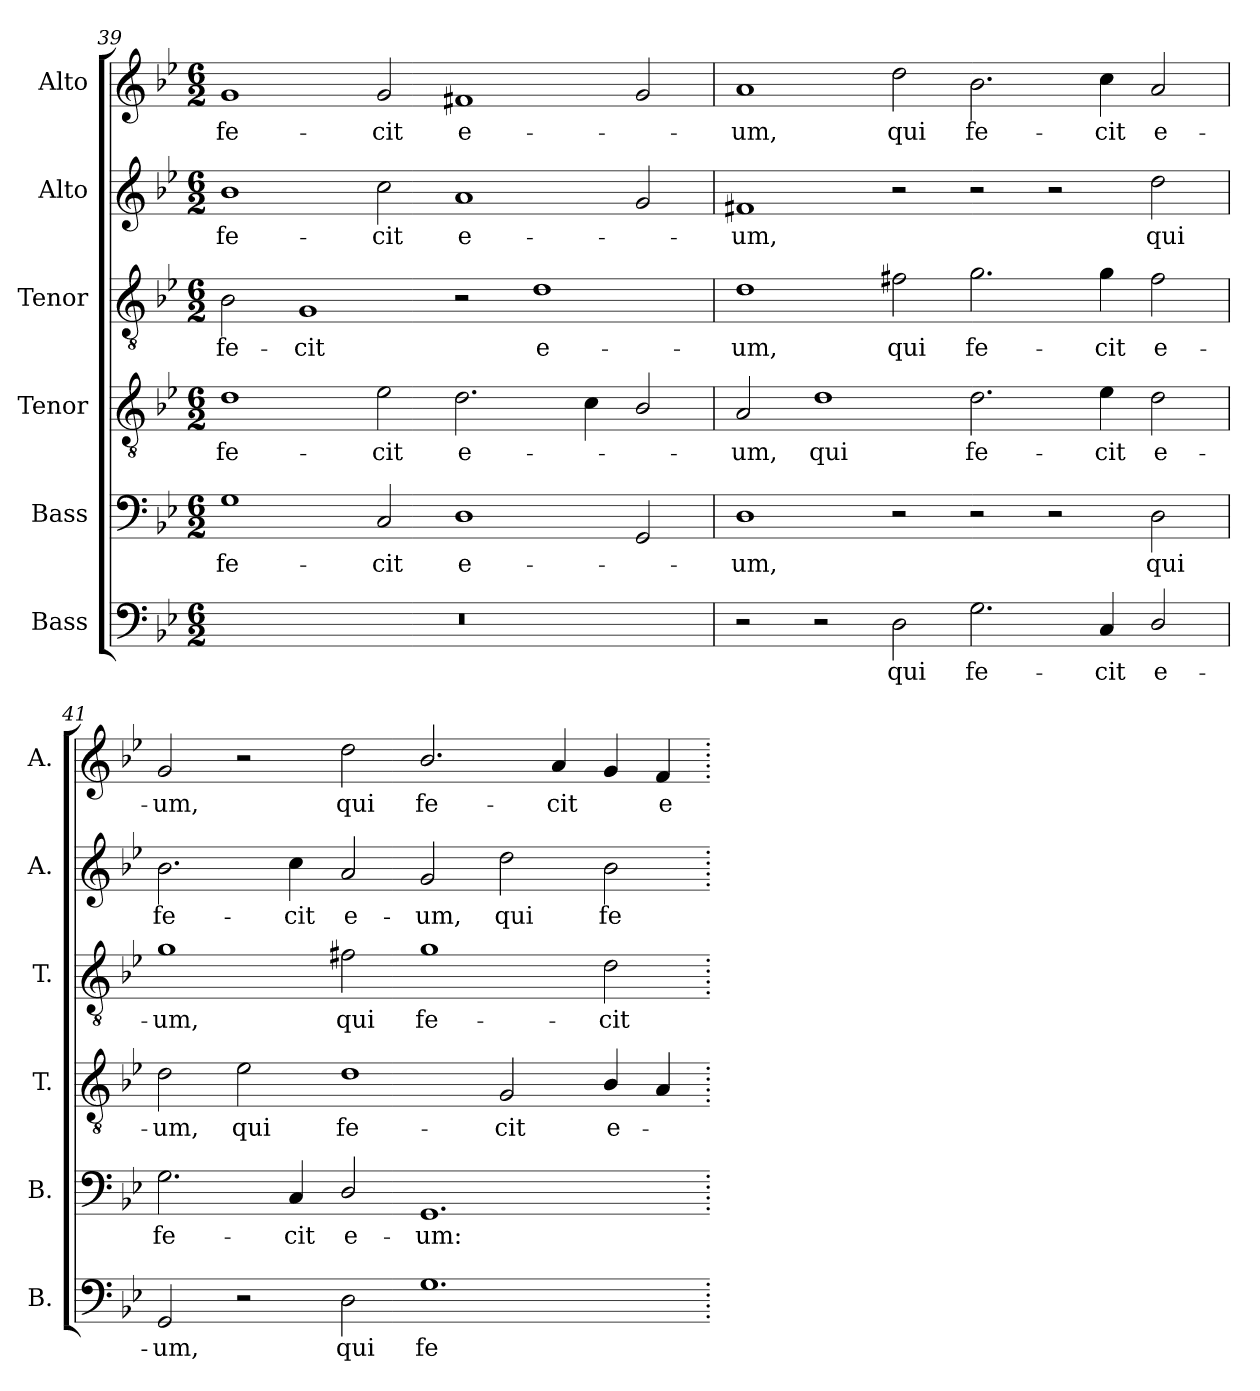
**kern	**text	**kern	**text	**kern	**text	**kern	**text	**kern	**text	**kern	**text
*part6	*part6	*part5	*part5	*part4	*part4	*part3	*part3	*part2	*part2	*part1	*part1
*staff6	*staff6	*staff5	*staff5	*staff4	*staff4	*staff3	*staff3	*staff2	*staff2	*staff1	*staff1
*I"Bass	*	*I"Bass	*	*I"Tenor	*	*I"Tenor	*	*I"Alto	*	*I"Alto	*
*I'B.	*	*I'B.	*	*I'T.	*	*I'T.	*	*I'A.	*	*I'A.	*
!!LO:LB:g=z
*clefF4	*	*clefF4	*	*clefGv2	*	*clefGv2	*	*clefG2	*	*clefG2	*
*	*	*	*	*ITrd7c12	*	*ITrd7c12	*	*	*	*	*
*k[b-e-]	*	*k[b-e-]	*	*k[b-e-]	*	*k[b-e-]	*	*k[b-e-]	*	*k[b-e-]	*
*B-:	*	*B-:	*	*B-:	*	*B-:	*	*B-:	*	*B-:	*
*M6/2	*	*M6/2	*	*M6/2	*	*M6/2	*	*M6/2	*	*M6/2	*
=39	=39	=39	=39	=39	=39	=39	=39	=39	=39	=39	=39
!LO:N:vis=1	!	!	!	!	!	!	!	!	!	!	!
!	!	!	!LO:LY:b:color=#000000	!	!	!	!	!	!	!	!
!	!	!	!	!	!LO:LY:b:color=#000000	!	!	!	!	!	!
!	!	!	!	!	!	!	!LO:LY:b:color=#000000	!	!	!	!
!	!	!	!	!	!	!	!	!	!LO:LY:b:color=#000000	!	!
!	!	!	!	!	!	!	!	!	!	!	!LO:LY:b:color=#000000
0.r	.	1Gi	fe-	1Di	fe-	2BB-i\	fe-	1b-i	fe-	1gi	fe-
!	!	!	!	!	!	!	!LO:LY:b:color=#000000	!	!	!	!
.	.	.	.	.	.	1GGi	-cit	.	.	.	.
!	!	!	!LO:LY:b:color=#000000	!	!	!	!	!	!	!	!
!	!	!	!	!	!LO:LY:b:color=#000000	!	!	!	!	!	!
!	!	!	!	!	!	!	!	!	!LO:LY:b:color=#000000	!	!
!	!	!	!	!	!	!	!	!	!	!	!LO:LY:b:color=#000000
.	.	2Ci/	-cit	2E-i\	-cit	.	.	2cci\	-cit	2gi/	-cit
!	!	!	!LO:LY:b:color=#000000	!	!	!	!	!	!	!	!
!	!	!	!	!	!LO:LY:b:color=#000000	!	!	!	!	!	!
!	!	!	!	!	!	!	!	!	!LO:LY:b:color=#000000	!	!
!	!	!	!	!	!	!	!	!	!	!	!LO:LY:b:color=#000000
.	.	1Di	e-	2.Di\	e-	2r	.	1ai	e-	1f#Xi	e-
!	!	!	!	!	!	!	!LO:LY:b:color=#000000	!	!	!	!
.	.	.	.	.	.	1Di	e-	.	.	.	.
.	.	.	.	4Ci\	.	.	.	.	.	.	.
.	.	2GGi/	.	2BB-i/	.	.	.	2gi/	.	2gi/	.
=40	=40	=40	=40	=40	=40	=40	=40	=40	=40	=40	=40
!	!	!	!LO:LY:b:color=#000000	!	!	!	!	!	!	!	!
!	!	!	!	!	!LO:LY:b:color=#000000	!	!	!	!	!	!
!	!	!	!	!	!	!	!LO:LY:b:color=#000000	!	!	!	!
!	!	!	!	!	!	!	!	!	!LO:LY:b:color=#000000	!	!
!	!	!	!	!	!	!	!	!	!	!	!LO:LY:b:color=#000000
2r	.	1Di	-um,	2AAi/	-um,	1Di	-um,	1f#Xi	-um,	1ai	-um,
!	!	!	!	!	!LO:LY:b:color=#000000	!	!	!	!	!	!
2r	.	.	.	1Di	qui	.	.	.	.	.	.
!	!LO:LY:b:color=#000000	!	!	!	!	!	!	!	!	!	!
!	!	!	!	!	!	!	!LO:LY:b:color=#000000	!	!	!	!
!	!	!	!	!	!	!	!	!	!	!	!LO:LY:b:color=#000000
2Di\	qui	2r	.	.	.	2F#Xi\	qui	2r	.	2ddi\	qui
!	!LO:LY:b:color=#000000	!	!	!	!	!	!	!	!	!	!
!	!	!	!	!	!LO:LY:b:color=#000000	!	!	!	!	!	!
!	!	!	!	!	!	!	!LO:LY:b:color=#000000	!	!	!	!
!	!	!	!	!	!	!	!	!	!	!	!LO:LY:b:color=#000000
2.Gi\	fe-	2r	.	2.Di\	fe-	2.Gi\	fe-	2r	.	2.b-i\	fe-
.	.	2r	.	.	.	.	.	2r	.	.	.
!	!LO:LY:b:color=#000000	!	!	!	!	!	!	!	!	!	!
!	!	!	!	!	!LO:LY:b:color=#000000	!	!	!	!	!	!
!	!	!	!	!	!	!	!LO:LY:b:color=#000000	!	!	!	!
!	!	!	!	!	!	!	!	!	!	!	!LO:LY:b:color=#000000
4Ci/	-cit	.	.	4E-i\	-cit	4Gi\	-cit	.	.	4cci\	-cit
!	!LO:LY:b:color=#000000	!	!	!	!	!	!	!	!	!	!
!	!	!	!LO:LY:b:color=#000000	!	!	!	!	!	!	!	!
!	!	!	!	!	!LO:LY:b:color=#000000	!	!	!	!	!	!
!	!	!	!	!	!	!	!LO:LY:b:color=#000000	!	!	!	!
!	!	!	!	!	!	!	!	!	!LO:LY:b:color=#000000	!	!
!	!	!	!	!	!	!	!	!	!	!	!LO:LY:b:color=#000000
2Di/	e-	2Di\	qui	2Di\	e-	2F#i\	e-	2ddi\	qui	2ai/	e-
=41	=41	=41	=41	=41	=41	=41	=41	=41	=41	=41	=41
!	!LO:LY:b:color=#000000	!	!	!	!	!	!	!	!	!	!
!	!	!	!LO:LY:b:color=#000000	!	!	!	!	!	!	!	!
!	!	!	!	!	!LO:LY:b:color=#000000	!	!	!	!	!	!
!	!	!	!	!	!	!	!LO:LY:b:color=#000000	!	!	!	!
!	!	!	!	!	!	!	!	!	!LO:LY:b:color=#000000	!	!
!	!	!	!	!	!	!	!	!	!	!	!LO:LY:b:color=#000000
2GGi/	-um,	2.Gi\	fe-	2Di\	-um,	1Gi	-um,	2.b-i\	fe-	2gi/	-um,
!	!	!	!	!	!LO:LY:b:color=#000000	!	!	!	!	!	!
2r	.	.	.	2E-i\	qui	.	.	.	.	2r	.
!	!	!	!LO:LY:b:color=#000000	!	!	!	!	!	!	!	!
!	!	!	!	!	!	!	!	!	!LO:LY:b:color=#000000	!	!
.	.	4Ci/	-cit	.	.	.	.	4cci\	-cit	.	.
!	!LO:LY:b:color=#000000	!	!	!	!	!	!	!	!	!	!
!	!	!	!LO:LY:b:color=#000000	!	!	!	!	!	!	!	!
!	!	!	!	!	!LO:LY:b:color=#000000	!	!	!	!	!	!
!	!	!	!	!	!	!	!LO:LY:b:color=#000000	!	!	!	!
!	!	!	!	!	!	!	!	!	!LO:LY:b:color=#000000	!	!
!	!	!	!	!	!	!	!	!	!	!	!LO:LY:b:color=#000000
2Di\	qui	2Di/	e-	1Di	fe-	2F#Xi\	qui	2ai/	e-	2ddi\	qui
!	!LO:LY:b:color=#000000	!	!	!	!	!	!	!	!	!	!
!	!	!	!LO:LY:b:color=#000000	!	!	!	!	!	!	!	!
!	!	!	!	!	!	!	!LO:LY:b:color=#000000	!	!	!	!
!	!	!	!	!	!	!	!	!	!LO:LY:b:color=#000000	!	!
!	!	!	!	!	!	!	!	!	!	!	!LO:LY:b:color=#000000
1.Gi	fe-	1.GGi	-um:	.	.	1Gi	fe-	2gi/	-um,	2.b-i/	fe-
!	!	!	!	!	!LO:LY:b:color=#000000	!	!	!	!	!	!
!	!	!	!	!	!	!	!	!	!LO:LY:b:color=#000000	!	!
.	.	.	.	2GGi/	-cit	.	.	2ddi\	qui	.	.
!	!	!	!	!	!	!	!	!	!	!	!LO:LY:b:color=#000000
.	.	.	.	.	.	.	.	.	.	4ai/	-cit
!	!	!	!	!	!LO:LY:b:color=#000000	!	!	!	!	!	!
!	!	!	!	!	!	!	!LO:LY:b:color=#000000	!	!	!	!
!	!	!	!	!	!	!	!	!	!LO:LY:b:color=#000000	!	!
.	.	.	.	4BB-i/	e-	2Di\	-cit	2b-i\	fe-	4gi/	.
!	!	!	!	!	!	!	!	!	!	!	!LO:LY:b:color=#000000
.	.	.	.	4AAi/	.	.	.	.	.	4fi/	e-
=.	=.	=.	=.	=.	=.	=.	=.	=.	=.	=.	=.
*-	*-	*-	*-	*-	*-	*-	*-	*-	*-	*-	*-
